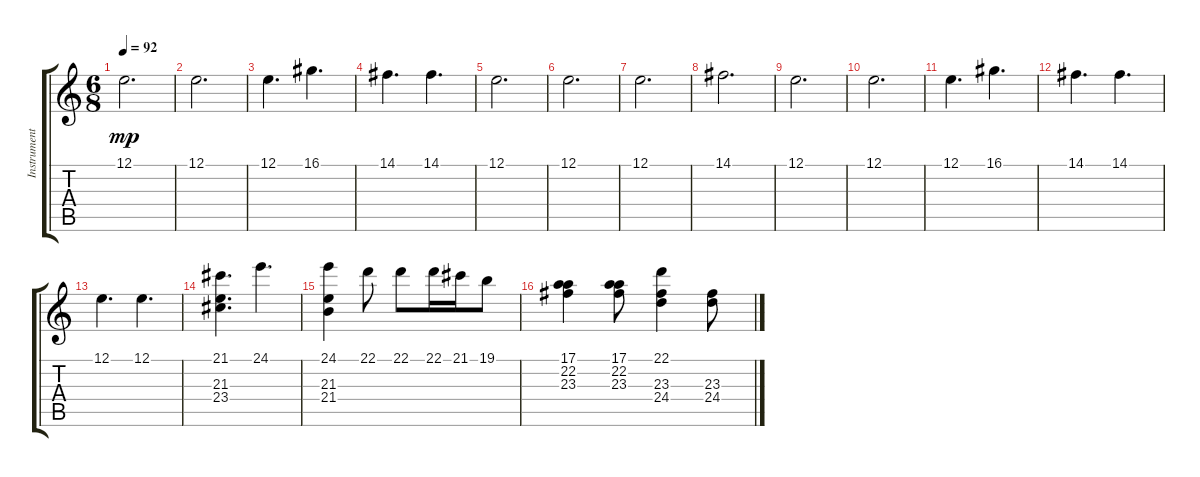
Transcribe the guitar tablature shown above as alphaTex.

\track ("Instrument 1" "Instrument") {instrument stringensemble2}
\staff {score tabs}
\tuning (E4 B3 G3 D3 A2 E2) {hide}
\ts (6 8)
\tempo 92
\clef g2
\ks c
12.1.2{d dy mp} |
12.1.2{d} |
12.1.4{d} 16.1.4{d} |
14.1.4{d} 14.1.4{d} |
12.1.2{d} |
12.1.2{d} |
12.1.2{d} |
14.1.2{d} |
12.1.2{d} |
12.1.2{d} |
12.1.4{d} 16.1.4{d} |
14.1.4{d} 14.1.4{d} |
12.1.4{d} 12.1.4{d} |
(21.1 21.3 23.4).4{d} 24.1.4{d} |
(24.1 21.3 21.4).4 22.1.8 22.1.8 22.1.16 21.1.16 19.1.8 |
(17.1 22.2 23.3).4 (17.1 22.2 23.3).8 (22.1 23.3 24.4).4 (23.3 24.4).8
